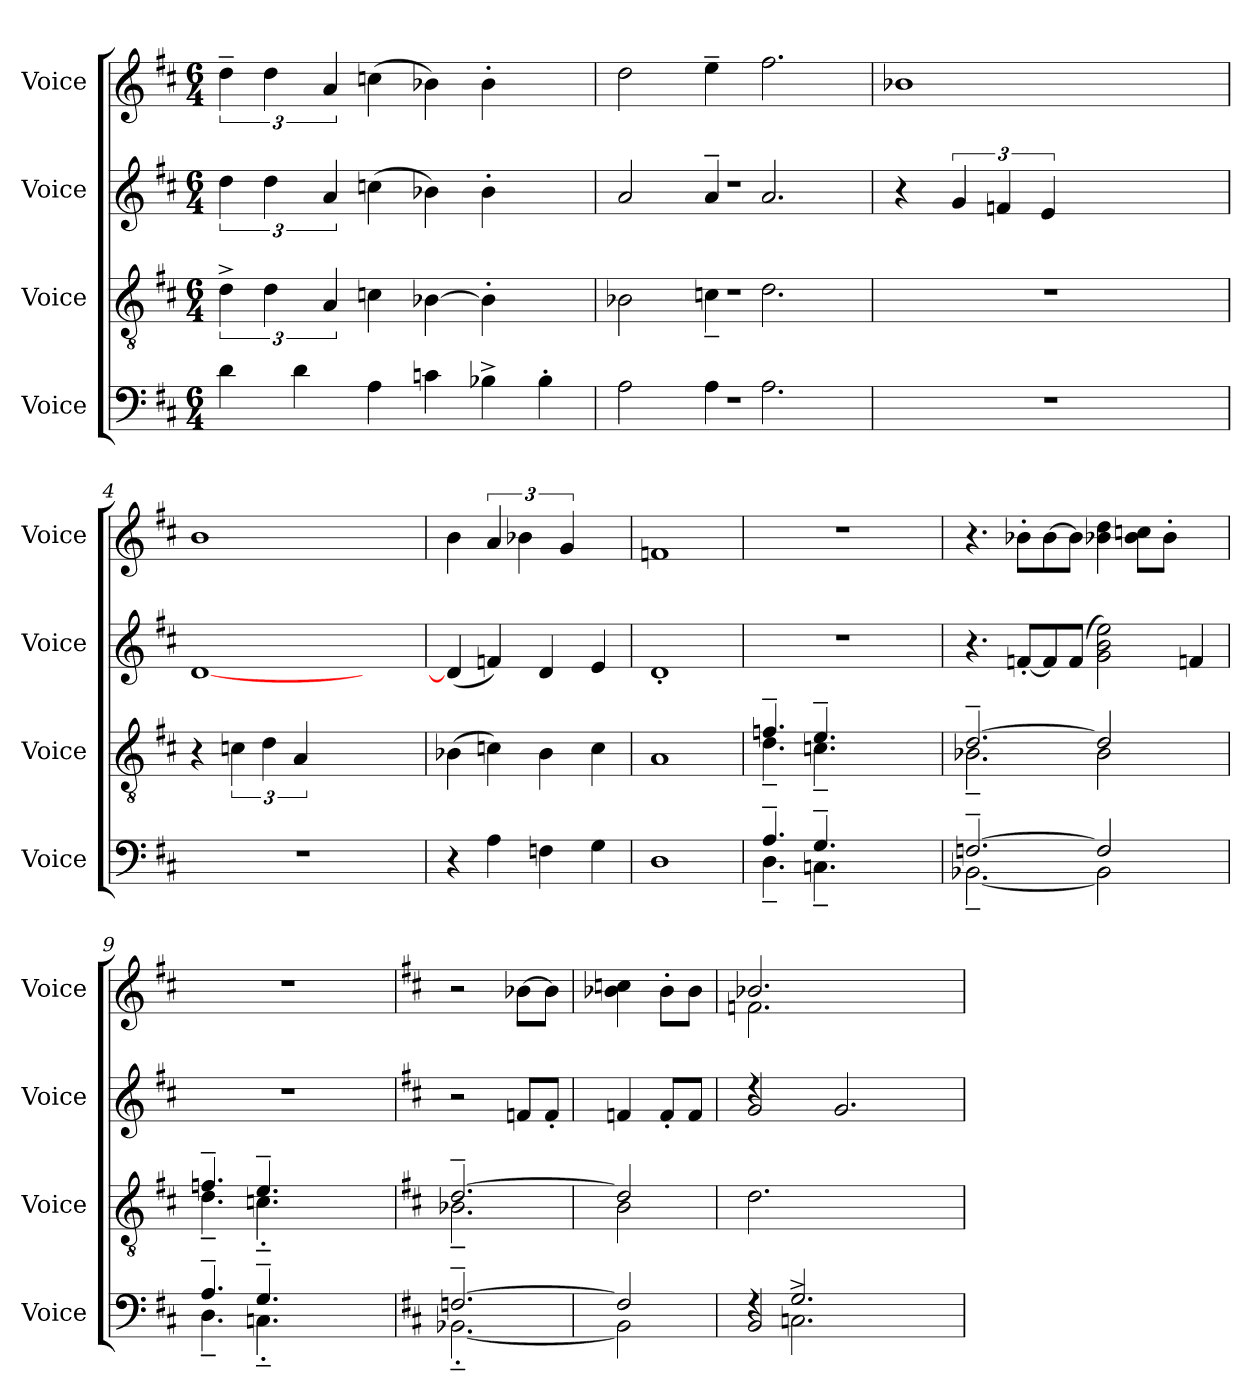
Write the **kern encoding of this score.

**kern	**kern	**kern	**kern
*part4	*part3	*part2	*part1
*staff4	*staff3	*staff2	*staff1
*I"Voice	*I"Voice	*I"Voice	*I"Voice
*I'Voice	*I'Voice	*I'Voice	*I'Voice
*clefF4	*clefGv2	*clefG2	*clefG2
*k[f#c#]	*k[f#c#]	*k[f#c#]	*k[f#c#]
*M6/4	*M6/4	*M6/4	*M6/4
=1	=1	=1	=1
4d\	6d^<\	6dd\	6dd~>~>\
.	6d\	6dd\	6dd\
4d\	.	.	.
.	6A/	6a/	6a/
4A\	4cn\	(<4ccn\	(<4ccn\
4cn\	[<4B-X\	4b-X\)	4b-X\)
4B-X^<\	4B-'<\]	4b-'<\	4b-'<\
4B-'<\	4ryy	4ryy	4ryy
=2	=2	=2	=2
*^	*^	*^	*
2A\	1.rF	1.rd	2B-X\	2a/	1.rdd	2dd\
4A\	.	.	4cn~<\	4a~</	.	4ee~<\
2.A\	.	.	2.d\	2.a/	.	2.ff#\
*v	*v	*	*	*v	*v	*
*	*v	*v	*	*
=3	=3	=3	=3
1.rF	1.rd	4r	1b-X
.	.	6g/	.
.	.	6fn/	.
.	.	6e/	.
.	.	2.ryy	.
.	.	.	2ryy
!!LO:LB:g=z
=4	=4	=4	=4
1.rF	4r	[<1d	1b
.	6cn\	.	.
.	6d\	.	.
.	6A/	.	.
.	2.ryy	.	.
.	.	2ryy	2ryy
=5	=5	=5	=5
4r	(<4B-X\	(<4d/]	4b\
4A\	4cn\)	4fn/)	6a/
.	.	.	6b-X\
4Fn\	4B-\	4d/	.
.	.	.	6g/
4G\	4c\	4e/	4ryy
=6	=6	=6	=6
1D	1A	1d'<	1fn
=7	=7	=7	=7
*^	*^	*	*
4.A~>/	4.D~<\	4.fn~>/	4.d~<\	1.rdd	1.rdd
4.G~>/	4.Cn~<\	4.e~>/	4.cn~<\	.	.
2.ryy	2.ryy	2.ryy	2.ryy	.	.
=8	=8	=8	=8	=8	=8
[>2.Fn~>/	[<2.BB-X~<\	[>2.d~>/	2.B-X~<\	4.r	4.r
.	.	.	.	[<8fn'</L	8b-X'<\L
.	.	.	.	8f/]	[<8b-\
.	.	.	.	(<8f/J	8b-\J]
2F/]	2BB-\]	2d/]	2B-\	2g\ 2b\ 2ee\)	4b-X\ 4dd\
.	.	.	.	.	8b-\ 8ccn\L
.	.	.	.	.	8b-'<\J
4ryy	4ryy	4ryy	4ryy	4fn/	4ryy
=9	=9	=9	=9	=9	=9
4.A~>/	4.D~<\	4.fn~>/	4.d~<\	1.rdd	1.rdd
4.G~>/	4.Cn~<'<\	4.e~>/	4.cn~<'<\	.	.
2.ryy	2.ryy	2.ryy	2.ryy	.	.
!!LO:PB:g=z
=9	=9	=9	=9	=9	=9
*k[f#c#]	*	*k[f#c#]	*	*k[f#c#]	*k[f#c#]
[>2.Fn~>/	[<2.BB-X~<'<\	[>2.d~>/	2.B-X~<\	2r	2r
.	.	.	.	8fn/L	[<8b-X\L
.	.	.	.	8f'</J	8b-\J]
=10	=10	=10	=10	=10	=10
2F/]	2BB-\]	2d/]	2B\	4fn/	4b-X\ 4ccn\
.	.	.	.	8f'</L	8b-'<\L
.	.	.	.	8f/J	8b-\J
*	*	*v	*v	*	*
=11	=11	=11	=11	=11
*	*^	*	*^	*^
4rF	2BB/	4ryy	2.d\	2g/	4rdd	2.b-X/	2.fn\
2.G/	.	2.Cn^<\	.	.	1ryy	.	.
.	4ryy	.	.	2.g/	.	.	.
.	2ryy	.	2ryy	.	.	2ryy	2ryy
4ryy	.	4ryy	.	.	.	.	.
*	*	*	*	*v	*v	*	*
*v	*v	*v	*	*	*v	*v
=	=	=	=
*-	*-	*-	*-
